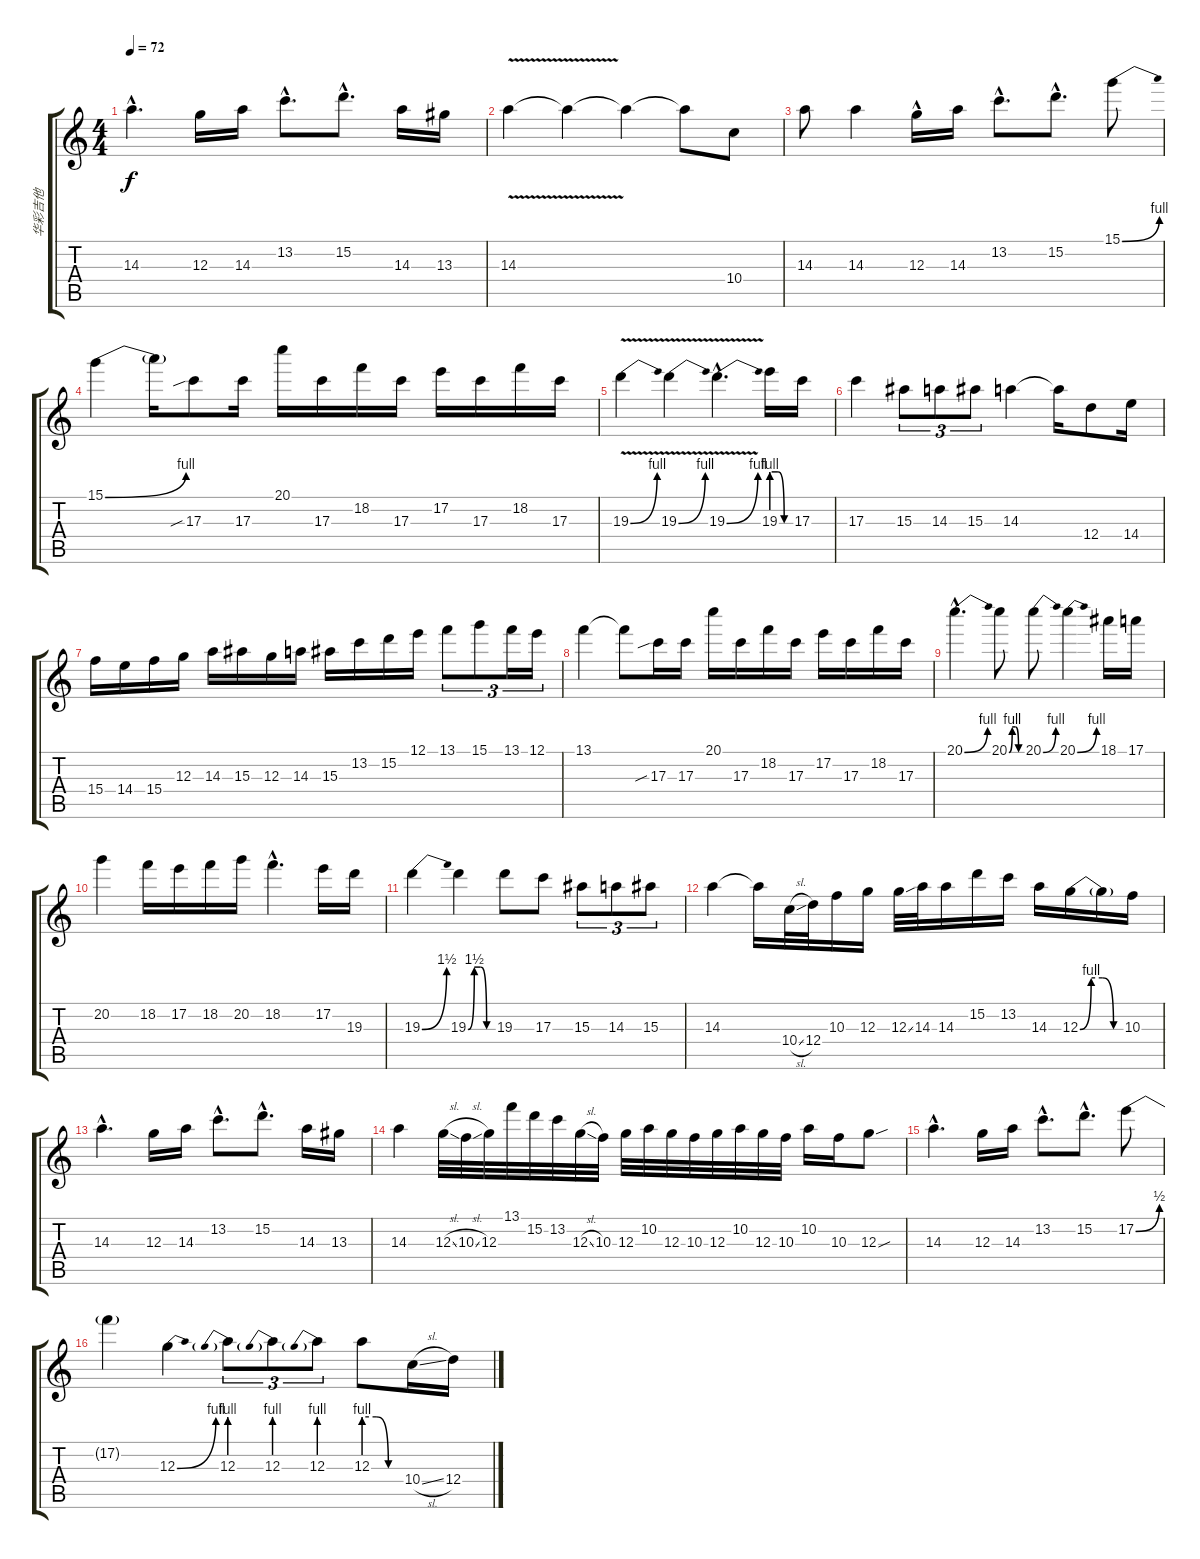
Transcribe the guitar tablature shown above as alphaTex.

\track ("华彩吉他" "华彩吉他") {instrument overdrivenguitar}
\staff {score tabs}
\tuning (E4 B3 G3 D3 A2 E2) {hide}
\ts (4 4)
\tempo 72
\clef g2
\ks c
14.3{hac}.4{d dy f} 12.3.16 14.3.16 13.2{hac}.8{d} 15.2{hac}.8{d} 14.3.16 13.3.16 |
14.3{v}.4 14.3{t}.4 14.3{t}.4 14.3{t}.8 10.4.8 |
14.3.8 14.3.4 12.3{hac}.16 14.3.16 13.2{hac}.8{d} 15.2{hac}.8{d} 15.1{be (bend 0 0 60 4)}.8 |
15.1{be (bend 0 0 60 4)}.4 15.1{t}.16 17.3{sib}.8 17.3.16 20.1.16 17.3.16 18.2.16 17.3.16 17.2.16 17.3.16 18.2.16 17.3.16 |
19.3{be (bend 0 0 60 4) v}.4 19.3{be (bend 0 0 60 4) v}.4 19.3{be (bend 0 0 60 4) v hac}.4{d} 19.3{be (custom 0 4 20 4 40 0 60 0)}.16 17.3.16 |
17.3.4 15.3.8{tu (3 2)} 14.3.8{tu (3 2)} 15.3.8{tu (3 2)} 14.3.4 14.3{t}.16 12.4.8 14.4.16 |
15.4.16 14.4.16 15.4.16 12.3.16 14.3.16 15.3.16 12.3.16 14.3.16 15.3.16 13.2.16 15.2.16 12.1.16 13.1.8{tu (3 2)} 15.1.8{tu (3 2)} 13.1.16{tu (3 2)} 12.1.16{tu (3 2)} |
13.1.4 13.1{t}.8 17.3{sib}.16 17.3.16 20.1.16 17.3.16 18.2.16 17.3.16 17.2.16 17.3.16 18.2.16 17.3.16 |
20.1{be (bend 0 0 60 4) hac}.4{d} 20.1{be (custom 0 0 15 4 30 4 45 0 60 0)}.8 20.1{be (bend 0 0 60 4)}.8 20.1{be (bend 0 0 60 4)}.4 18.1.16 17.1.16 |
20.2.4 18.2.16 17.2.16 18.2.16 20.2.16 18.2{hac}.4{d} 17.2.16 19.3.16 |
19.3{be (bend 0 0 60 6)}.4 19.3{be (custom 0 0 15 6 30 6 45 0 60 0)}.4 19.3.8 17.3.8 15.3.8{tu (3 2)} 14.3.8{tu (3 2)} 15.3.8{tu (3 2)} |
14.3.4 14.3{t}.16 10.4{sl}.32 12.4.32 10.3.16 12.3.16 12.3{ss}.32 14.3.32 14.3.16 15.2.16 13.2.16 14.3.16 12.3{be (custom 0 0 15 4 30 4 45 0 60 0)}.16 12.3{t}.16 10.3.16 |
14.3{hac}.4{d} 12.3.16 14.3.16 13.2{hac}.8{d} 15.2{hac}.8{d} 14.3.16 13.3.16 |
14.3.4 12.3{sl}.32 10.3{sl}.32 12.3.32 13.1.32 15.2.32 13.2.32 12.3{sl}.32 10.3.32 12.3.32 10.2.32 12.3.32 10.3.32 12.3.32 10.2.32 12.3.32 10.3.32 10.2.16 10.3.16 12.3{sou}.8 |
14.3{hac}.4{d} 12.3.16 14.3.16 13.2{hac}.8{d} 15.2{hac}.8{d} 17.2{be (bend 0 0 60 2)}.8 |
17.2{t}.4 12.3{be (bend 0 0 60 4)}.4 12.3{be (prebend 0 4 60 4)}.8{tu (3 2)} 12.3{be (prebend 0 4 60 4)}.8{tu (3 2)} 12.3{be (prebend 0 4 60 4)}.8{tu (3 2)} 12.3{be (custom 0 4 20 4 40 0 60 0)}.8 10.4{sl}.16 12.4.16
